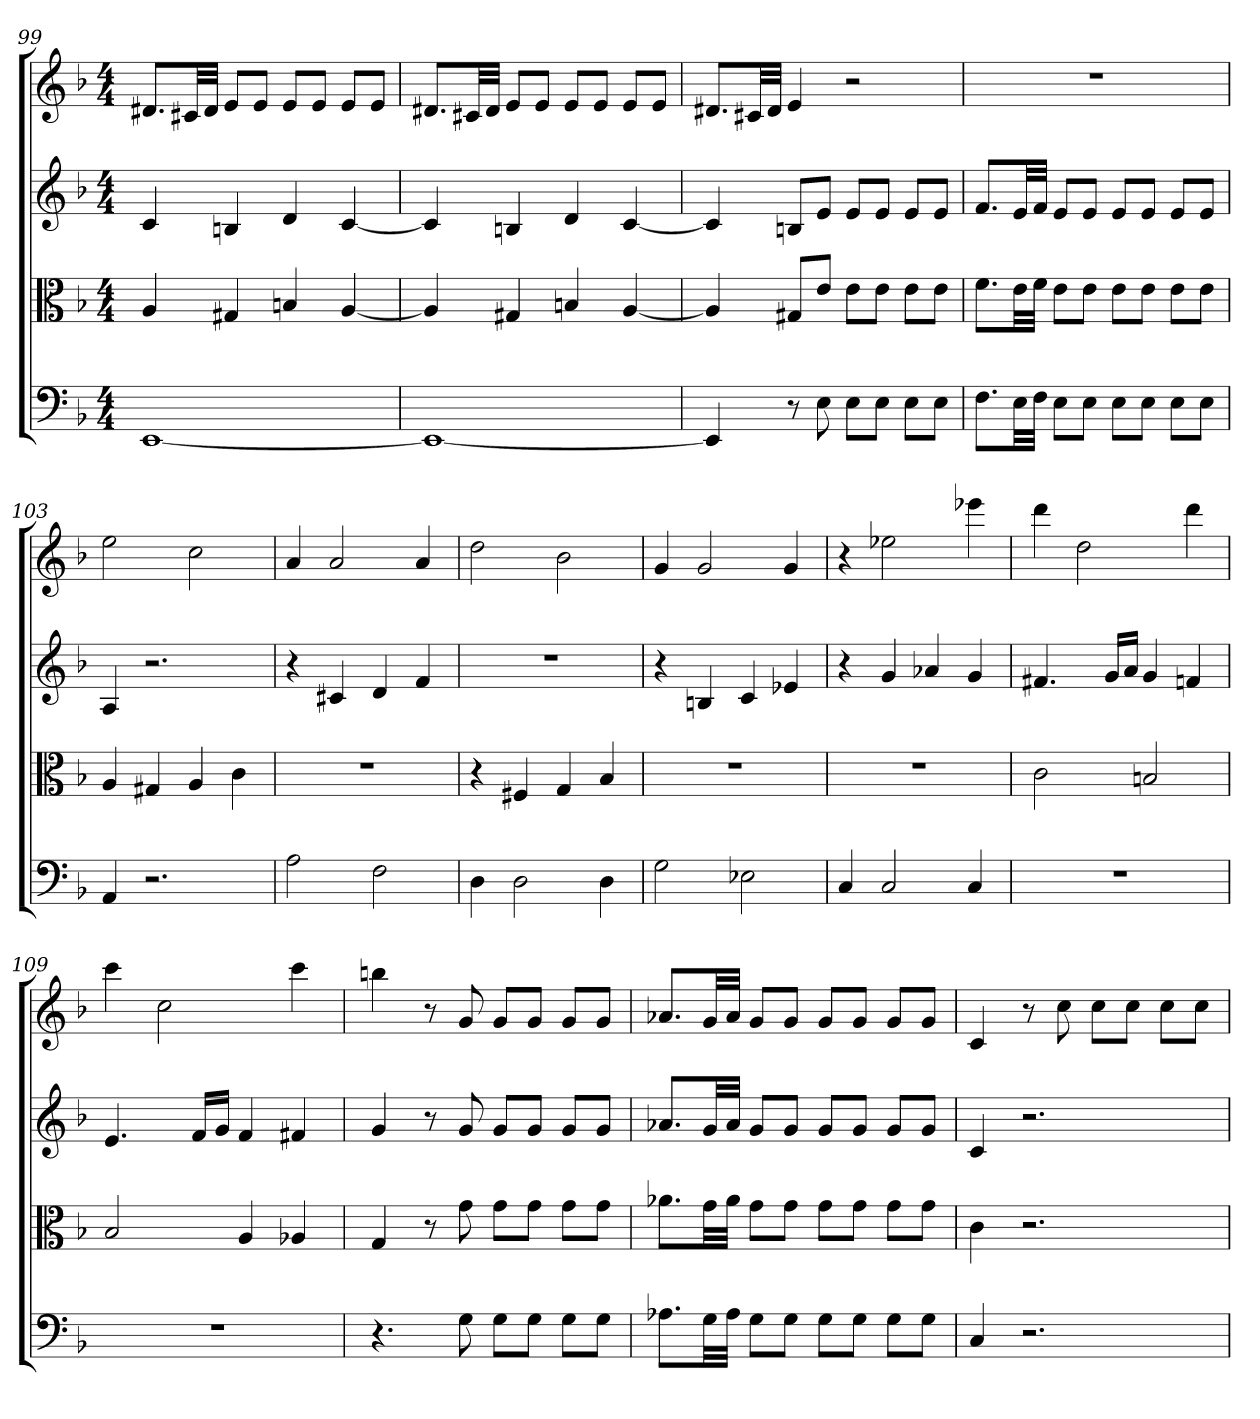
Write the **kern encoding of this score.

**kern	**kern	**kern	**kern
*part4	*part3	*part2	*part1
*staff4	*staff3	*staff2	*staff1
*clefF4	*clefC3	*clefG2	*clefG2
*k[b-]	*k[b-]	*k[b-]	*k[b-]
*d:	*d:	*d:	*d:
*M4/4	*M4/4	*M4/4	*M4/4
=99	=99	=99	=99
[1EE	4A	4c	8.d#X/L
.	.	.	32c#X/LL
.	.	.	32d#/JJJ
.	4G#X	4Bn	8e/L
.	.	.	8e/J
.	4Bn	4d	8e/L
.	.	.	8e/J
.	[4A	[4c	8e/L
.	.	.	8e/J
=100	=100	=100	=100
1EE_	4A]	4c]	8.d#X/L
.	.	.	32c#X/LL
.	.	.	32d#/JJJ
.	4G#X	4Bn	8e/L
.	.	.	8e/J
.	4Bn	4d	8e/L
.	.	.	8e/J
.	[4A	[4c	8e/L
.	.	.	8e/J
=101	=101	=101	=101
4EE]	4A]	4c]	8.d#X/L
.	.	.	32c#X/LL
.	.	.	32d#/JJJ
8r	8G#X/L	8Bn/L	4e
8E	8e/J	8e/J	.
8E\L	8e\L	8e/L	2r
8E\J	8e\J	8e/J	.
8E\L	8e\L	8e/L	.
8E\J	8e\J	8e/J	.
=102	=102	=102	=102
8.F\L	8.f\L	8.f/L	1r
32E\LL	32e\LL	32e/LL	.
32F\JJJ	32f\JJJ	32f/JJJ	.
8E\L	8e\L	8e/L	.
8E\J	8e\J	8e/J	.
8E\L	8e\L	8e/L	.
8E\J	8e\J	8e/J	.
8E\L	8e\L	8e/L	.
8E\J	8e\J	8e/J	.
=103	=103	=103	=103
4AA	4A	4A	2ee
2.r	4G#X	2.r	.
.	4A	.	2cc
.	4c	.	.
=104	=104	=104	=104
2A	1r	4r	4a
.	.	4c#X	2a
2F	.	4d	.
.	.	4f	4a
=105	=105	=105	=105
4D	4r	1r	2dd
2D	4F#X	.	.
.	4G	.	2b-
4D	4B-	.	.
=106	=106	=106	=106
2G	1r	4r	4g
.	.	4Bn	2g
2E-X	.	4c	.
.	.	4e-X	4g
=107	=107	=107	=107
4C	1r	4r	4r
2C	.	4g	2ee-X
.	.	4a-X	.
4C	.	4g	4eee-X
=108	=108	=108	=108
1r	2c	4.f#X	4ddd
.	.	.	2dd
.	.	16g/LL	.
.	.	16a/JJ	.
.	2Bn	4g	.
.	.	4fn	4ddd
=109	=109	=109	=109
1r	2B-	4.e	4ccc
.	.	.	2cc
.	.	16f/LL	.
.	.	16g/JJ	.
.	4A	4f	.
.	4A-X	4f#X	4ccc
=110	=110	=110	=110
4.r	4G	4g	4bbn
.	8r	8r	8r
8G	8g	8g	8g
8G\L	8g\L	8g/L	8g/L
8G\J	8g\J	8g/J	8g/J
8G\L	8g\L	8g/L	8g/L
8G\J	8g\J	8g/J	8g/J
=111	=111	=111	=111
8.A-X\L	8.a-X\L	8.a-X/L	8.a-X/L
32G\LL	32g\LL	32g/LL	32g/LL
32A-\JJJ	32a-\JJJ	32a-/JJJ	32a-/JJJ
8G\L	8g\L	8g/L	8g/L
8G\J	8g\J	8g/J	8g/J
8G\L	8g\L	8g/L	8g/L
8G\J	8g\J	8g/J	8g/J
8G\L	8g\L	8g/L	8g/L
8G\J	8g\J	8g/J	8g/J
=112	=112	=112	=112
4C	4c	4c	4c
2.r	2.r	2.r	8r
.	.	.	8cc
.	.	.	8cc\L
.	.	.	8cc\J
.	.	.	8cc\L
.	.	.	8cc\J
=	=	=	=
*-	*-	*-	*-
